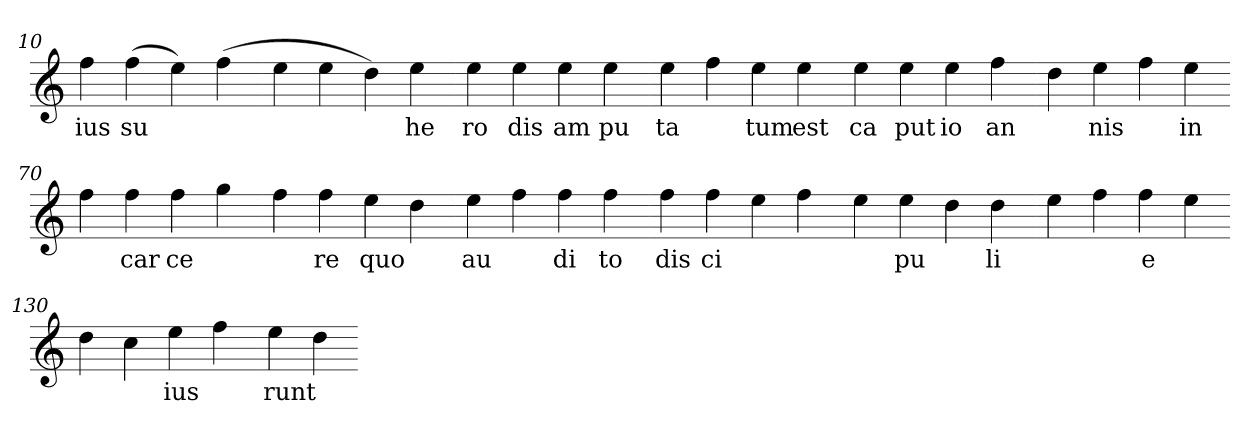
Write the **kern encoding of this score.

**kern	**text
*part1	*part1
*staff1	*staff1
*clefG2	*
=10.	=10.
4ff	ius
(>4ff	su
4ee)	.
(>4ff	.
=20.-	=20.-
4ee	.
4ee	.
4dd)	.
4ee	he
=30.-	=30.-
4ee	ro
4ee	dis
4ee	am
4ee	pu
=40.-	=40.-
4ee	ta
4ff	.
4ee	tum
4ee	est
=50.-	=50.-
4ee	ca
4ee	put
4ee	io
4ff	an
=60.-	=60.-
4dd	.
4ee	nis
4ff	.
4ee	in
=70.-	=70.-
4ff	.
4ff	car
4ff	ce
4gg	.
=80.-	=80.-
4ff	.
4ff	re
4ee	quo
4dd	.
=90.-	=90.-
4ee	au
4ff	.
4ff	di
4ff	to
=100.-	=100.-
4ff	dis
4ff	ci
4ee	.
4ff	.
=110.-	=110.-
4ee	.
4ee	pu
4dd	.
4dd	li
=120.-	=120.-
4ee	.
4ff	.
4ff	e
4ee	.
=130.-	=130.-
4dd	.
4cc	.
4ee	ius
4ff	.
=140.-	=140.-
4ee	runt
4dd	.
=-	=-
*-	*-
